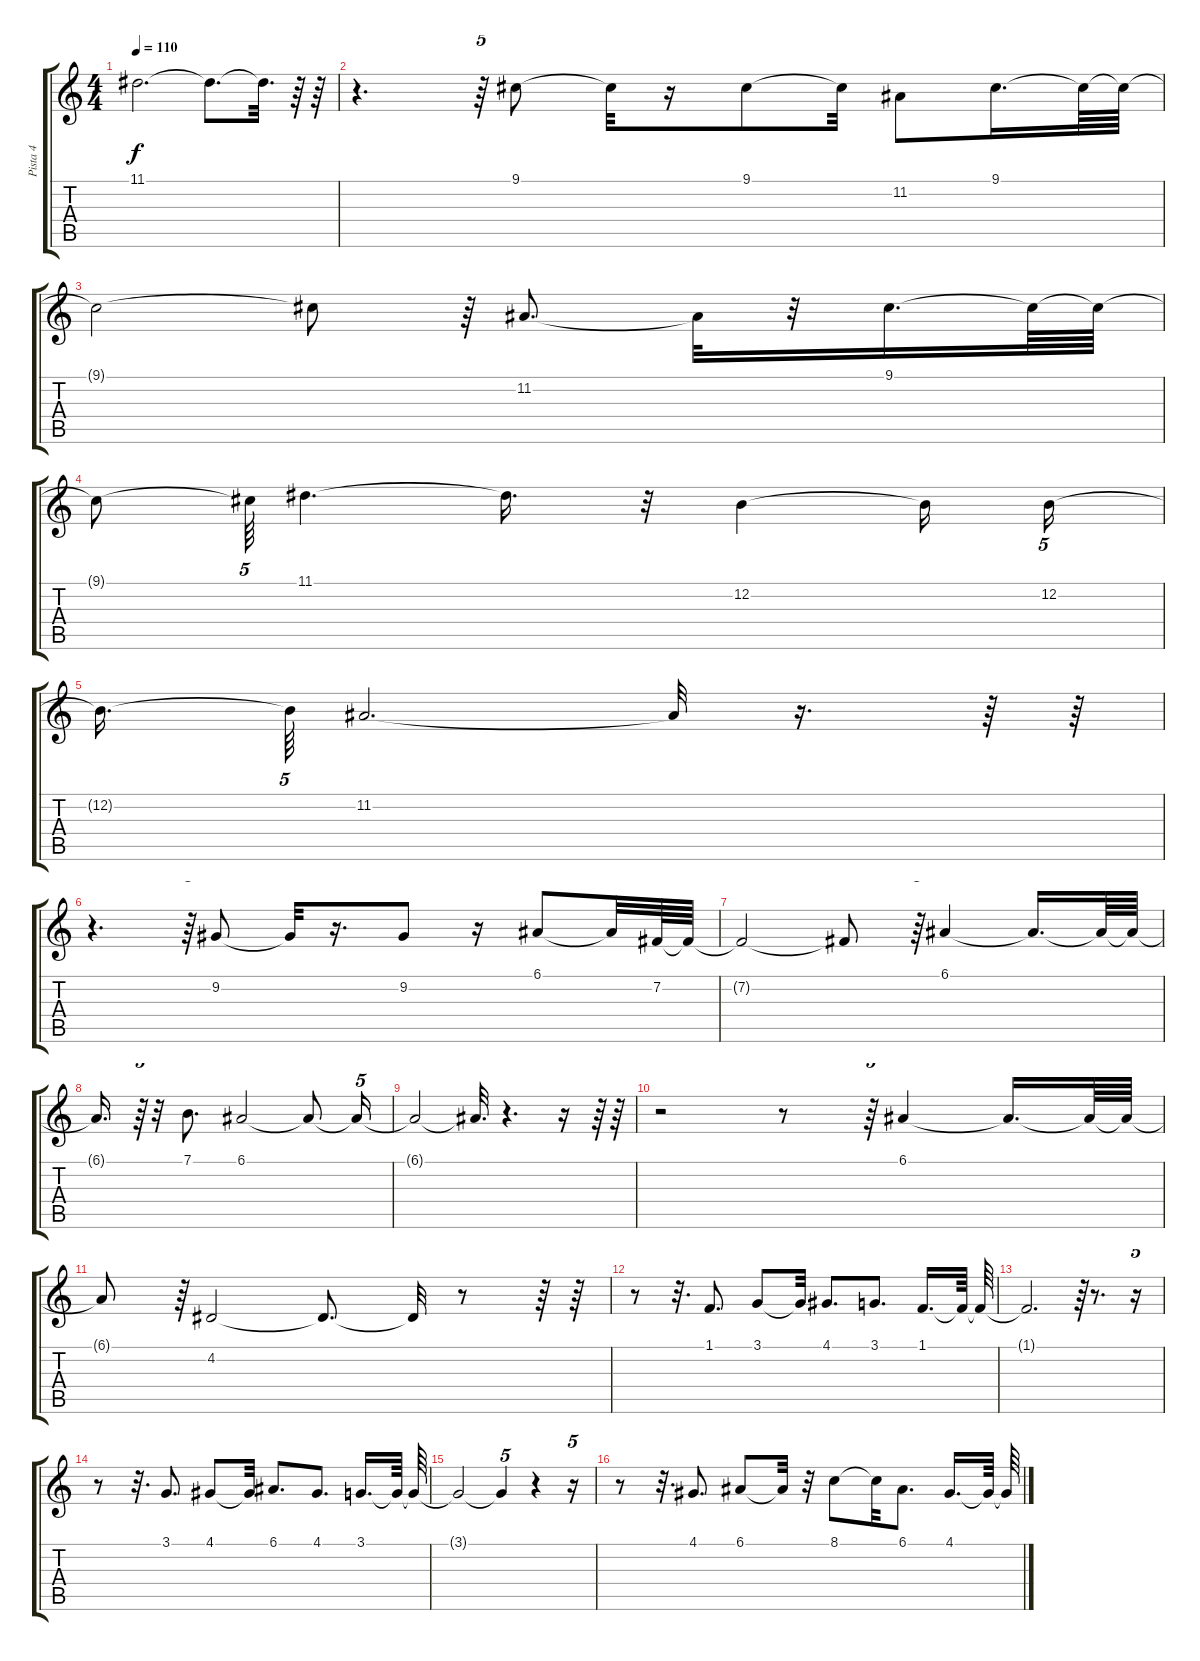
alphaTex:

\track ("Pista 4" "Pista 4") {solo instrument flute}
\staff {score tabs}
\tuning (E4 B3 G3 D3 A2 E2) {hide}
\ts (4 4)
\tempo 110
\clef g2
\ks c
11.1{t}.2{d dy f} 11.1{t}.8{d} 11.1{t}.32{d} r.64 r.64 |
r.4{d} r.64{tu (5 4)} 9.1.8 9.1{t}.32 r.16 9.1.8 9.1{t}.32 11.2.8 9.1.16{d} 9.1{t}.64 9.1{t}.64 |
9.1{t}.2 9.1{t}.8 r.64{tu (5 4)} 11.2.8{d} 11.2{t}.32 r.32 9.1.16{d} 9.1{t}.64 9.1{t}.64 |
9.1{t}.8 9.1{t}.64{tu (5 4)} 11.1.4{d} 11.1{t}.16{d} r.32 12.2.4 12.2{t}.16 12.2.16{tu (5 4)} |
12.2{t}.16{d} 12.2{t}.64{tu (5 4)} 11.2.2{d} 11.2{t}.32 r.16{d} r.64 r.64 |
r.4{d} r.64{tu (5 4)} 9.2.8 9.2{t}.32 r.16{d} 9.2.8 r.16 6.1.8 6.1{t}.32 7.2.64 7.2{t}.64 |
7.2{t}.2 7.2{t}.8 r.64{tu (5 4)} 6.1.4 6.1{t}.16{d} 6.1{t}.64 6.1{t}.64 |
6.1{t}.16{d} r.64{tu (5 4)} r.32 7.1.8{d} 6.1.2 6.1{t}.8 6.1{t}.16{tu (5 4)} |
6.1{t}.2 6.1{t}.32{d} r.4{d} r.16 r.64 r.64 |
r.2 r.8 r.64{tu (5 4)} 6.1.4 6.1{t}.16{d} 6.1{t}.64 6.1{t}.64 |
6.1{t}.8 r.64{tu (5 4)} 4.2.2 4.2{t}.8{d} 4.2{t}.32 r.8 r.64 r.64 |
r.8 r.32{d} 1.1.8{d} 3.1.8 3.1{t}.32 4.1.8{d} 3.1.8{d} 1.1.16{d} 1.1{t}.64 1.1{t}.64 |
1.1{t}.2{d} r.64{tu (5 4)} r.8{d} r.16{tu (5 4)} |
r.8 r.32{d} 3.1.8{d} 4.1.8 4.1{t}.32 6.1.8{d} 4.1.8{d} 3.1.16{d} 3.1{t}.64 3.1{t}.64 |
3.1{t}.2 3.1{t}.4{tu (5 4)} r.4 r.16{tu (5 4)} |
r.8 r.32{d} 4.1.8{d} 6.1.8 6.1{t}.32 r.32 8.1.8 8.1{t}.32 6.1.8{d} 4.1.16{d} 4.1{t}.64 4.1{t}.64
